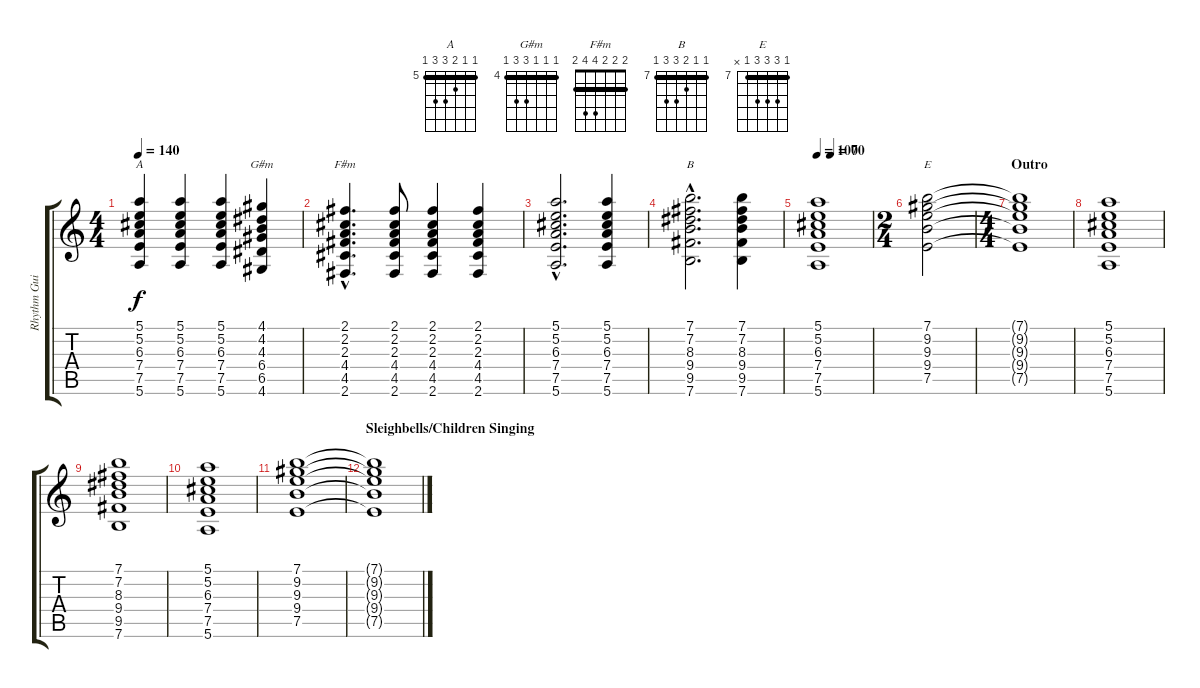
\track ("Rhythm Guitar" "Rhythm Gui") {instrument distortionguitar}
\staff {score tabs}
\tuning (E4 B3 G3 D3 A2 E2) {hide}
\chord ("A" 5 5 6 7 7 5) {firstfret 5 barre 5}
\chord ("G#m" 4 4 4 6 6 4) {firstfret 4 barre 4}
\chord ("F#m" 2 2 2 4 4 2) {barre 2}
\chord ("B" 7 7 8 9 9 7) {firstfret 7 barre 7}
\chord ("E" 7 9 9 9 7 x) {firstfret 7 barre 7}
\ts (4 4)
\tempo 140
\clef g2
\ks c
(5.1 5.2 6.3 7.4 7.5 5.6).4{ch "A" dy f} (5.1 5.2 6.3 7.4 7.5 5.6).4 (5.1 5.2 6.3 7.4 7.5 5.6).4 (4.1 4.2 4.3 6.4 6.5 4.6).4{ch "G#m"} |
(2.1{hac} 2.2{hac} 2.3{hac} 4.4{hac} 4.5{hac} 2.6{hac}).4{d ch "F#m"} (2.1 2.2 2.3 4.4 4.5 2.6).8 (2.1 2.2 2.3 4.4 4.5 2.6).4 (2.1 2.2 2.3 4.4 4.5 2.6).4 |
(5.1{hac} 5.2{hac} 6.3{hac} 7.4{hac} 7.5{hac} 5.6{hac}).2{d} (5.1 5.2 6.3 7.4 7.5 5.6).4 |
(7.1{hac} 7.2{hac} 8.3{hac} 9.4{hac} 9.5{hac} 7.6{hac}).2{d ch "B"} (7.1 7.2 8.3 9.4 9.5 7.6).4 |
\tempo 100
\tempo (70 0.25)
(5.1 5.2 6.3 7.4 7.5 5.6).1 |
\ts (2 4)
(7.1 9.2 9.3 9.4 7.5).2{ch "E"} |
\ts (4 4)
\section ("" "Outro")
(7.1{t} 9.2{t} 9.3{t} 9.4{t} 7.5{t}).1 |
(5.1 5.2 6.3 7.4 7.5 5.6).1 |
(7.1 7.2 8.3 9.4 9.5 7.6).1 |
(5.1 5.2 6.3 7.4 7.5 5.6).1 |
(7.1 9.2 9.3 9.4 7.5).1 |
\section ("" "Sleighbells/Children Singing")
(7.1{t} 9.2{t} 9.3{t} 9.4{t} 7.5{t}).1
